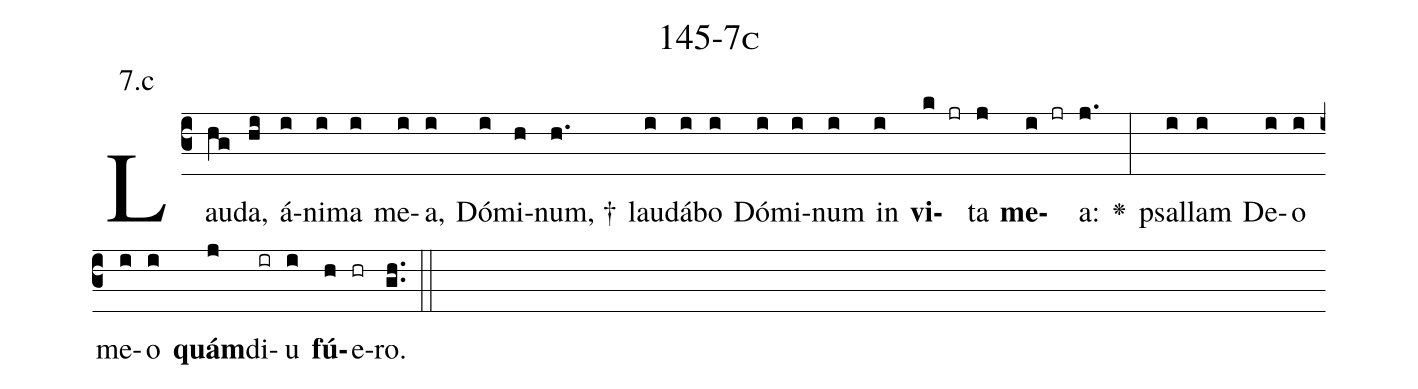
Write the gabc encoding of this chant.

name: 145-7c;
annotation: 7.c;
%%
(c3)Lau(hg)da,(hi) á(i)ni(i)ma(i) me(i)a,(i) Dó(i)mi(h)num, †(h.) lau(i)dá(i)bo(i) Dó(i)mi(i)num(i) in(i) <b>vi</b>(k jr)ta(j) <b>me</b>(i jr)a:(j.) <v>\greheightstar</v>(:) psal(i)lam(i) De(i)o(i) me(i)o(i) <b>quám</b>(j)di(ir)u(i) <b>fú</b>(h)e(hr)ro.(gh..) (::)


%E(i) u(i) o(j) u(i) a(h) e.(gh..) (::)
